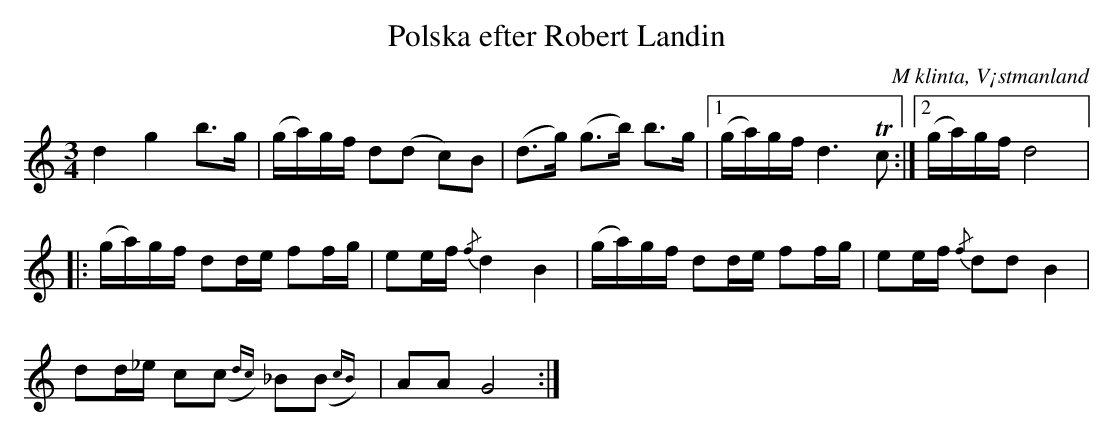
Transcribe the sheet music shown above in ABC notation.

X:1
T: Polska efter Robert Landin
O: M klinta, V¡stmanland
M: 3/4
L: 1/16
K: GMix
d4 g4 b2>g2 | (ga)gf d2(d2 c2)B2 | (d2>g2) (g2>b2) b2>g2 |1 (ga)gf d6Tc2 :|2  (ga)gf d8 |:
(ga)gf d2de f2fg | e2ef {/f}d4 B4 | (ga)gf d2de f2fg | e2ef {/f}d2d2 B4 |
d2d_e c2(,c2{dc}) _B2(,B2{cB}) | A2A2 G8 :|
